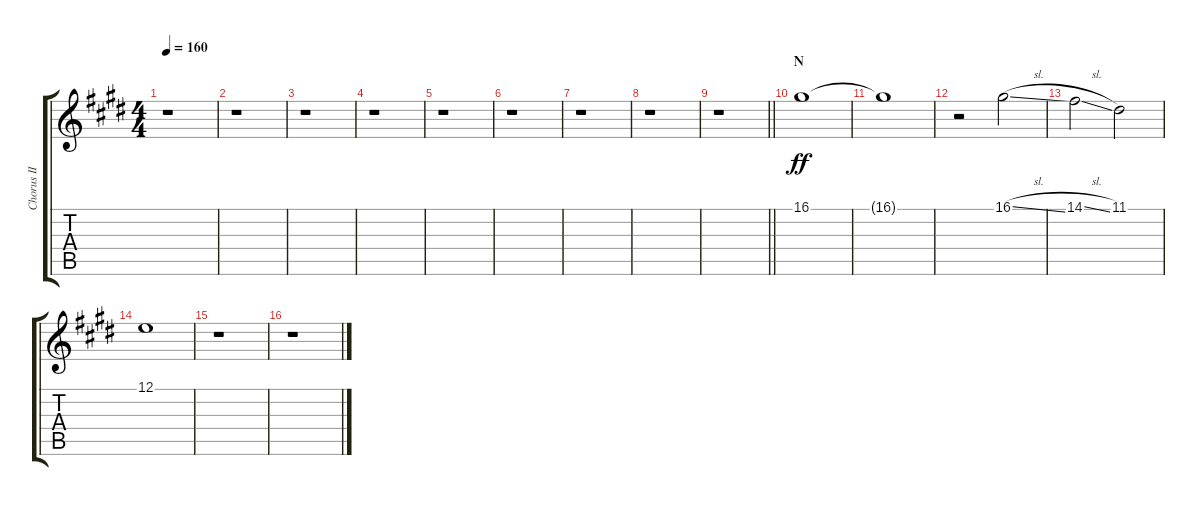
\track ("Chorus II" "Chorus II") {instrument voiceoohs}
\staff {score tabs}
\tuning (E4 B3 G3 D3 A2 E2) {hide}
\ts (4 4)
\tempo 160
\clef g2
\ks e
r.1{dy ff} |
r.1 |
r.1 |
r.1 |
r.1 |
r.1 |
r.1 |
r.1 |
\barLineRight lightlight
r.1 |
\section ("" "N")
16.1.1 |
16.1{t}.1 |
r.2 16.1{sl}.2 |
14.1{sl}.2 11.1.2 |
12.1.1 |
r.1 |
r.1
